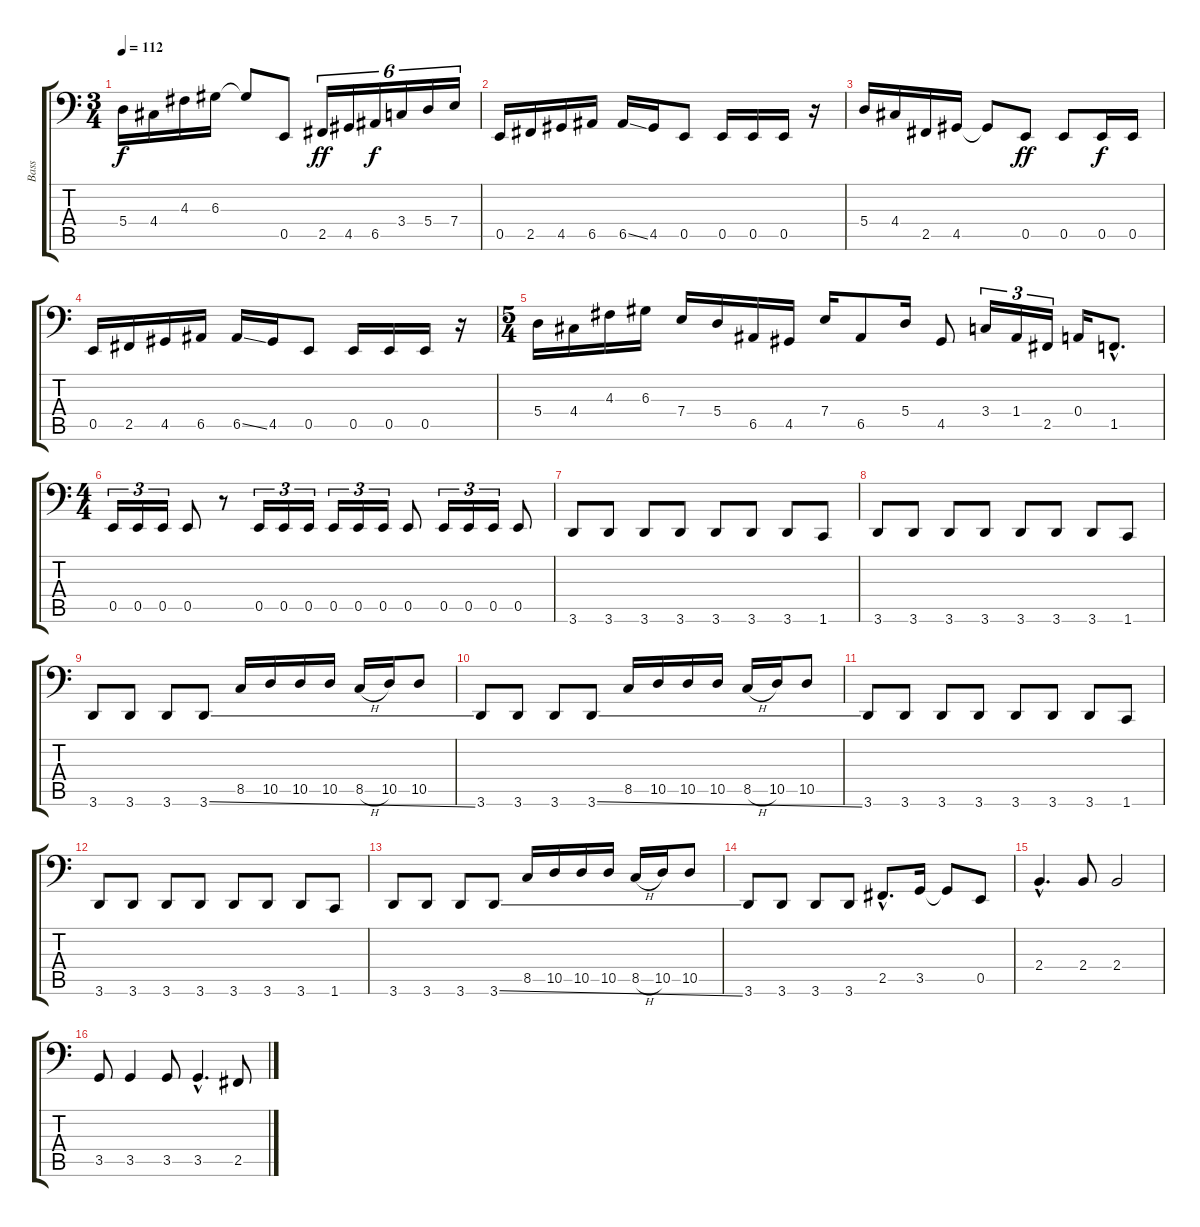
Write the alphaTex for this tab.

\track ("Bass" "Bass") {instrument electricbassfinger}
\staff {score tabs}
\tuning (C3 G2 D2 A1 E1 B0) {hide}
\ts (3 4)
\tempo 112
\clef f4
\ks c
5.4.16{dy f} 4.4.16 4.3.16 6.3.16 6.3{t}.8 0.5.8 2.5.16{tu (6 4) dy ff} 4.5.16{tu (6 4)} 6.5.16{tu (6 4) dy f} 3.4.16{tu (6 4)} 5.4.16{tu (6 4)} 7.4.16{tu (6 4)} |
0.5.16 2.5.16 4.5.16 6.5.16 6.5{ss}.16 4.5.16 0.5.8 0.5.16 0.5.16 0.5.16 r.16 |
5.4.16 4.4.16 2.5.16 4.5.16 4.5{t}.8 0.5.8{dy ff} 0.5.8 0.5.16{dy f} 0.5.16 |
0.5.16 2.5.16 4.5.16 6.5.16 6.5{ss}.16 4.5.16 0.5.8 0.5.16 0.5.16 0.5.16 r.16 |
\ts (5 4)
5.4.16 4.4.16 4.3.16 6.3.16 7.4.16 5.4.16 6.5.16 4.5.16 7.4.16 6.5.8 5.4.16 4.5.8 3.4.16{tu (3 2)} 1.4.16{tu (3 2)} 2.5.16{tu (3 2)} 0.4.16 1.5{hac}.8{d} |
\ts (4 4)
0.5.16{tu (3 2)} 0.5.16{tu (3 2)} 0.5.16{tu (3 2)} 0.5.8 r.8 0.5.16{tu (3 2)} 0.5.16{tu (3 2)} 0.5.16{tu (3 2)} 0.5.16{tu (3 2)} 0.5.16{tu (3 2)} 0.5.16{tu (3 2)} 0.5.8 0.5.16{tu (3 2)} 0.5.16{tu (3 2)} 0.5.16{tu (3 2)} 0.5.8 |
3.6.8 3.6.8 3.6.8 3.6.8 3.6.8 3.6.8 3.6.8 1.6.8 |
3.6.8 3.6.8 3.6.8 3.6.8 3.6.8 3.6.8 3.6.8 1.6.8 |
3.6.8 3.6.8 3.6.8 3.6{ss}.8 8.5.16 10.5.16 10.5.16 10.5.16 8.5{h}.16 10.5.16 10.5.8 |
3.6.8 3.6.8 3.6.8 3.6{ss}.8 8.5.16 10.5.16 10.5.16 10.5.16 8.5{h}.16 10.5.16 10.5.8 |
3.6.8 3.6.8 3.6.8 3.6.8 3.6.8 3.6.8 3.6.8 1.6.8 |
3.6.8 3.6.8 3.6.8 3.6.8 3.6.8 3.6.8 3.6.8 1.6.8 |
3.6.8 3.6.8 3.6.8 3.6{ss}.8 8.5.16 10.5.16 10.5.16 10.5.16 8.5{h}.16 10.5.16 10.5.8 |
3.6.8 3.6.8 3.6.8 3.6.8 2.5{hac}.8{d} 3.5.16 3.5{t}.8 0.5.8 |
2.4{hac}.4{d} 2.4.8 2.4.2 |
3.5.8 3.5.4 3.5.8 3.5{hac}.4{d} 2.5.8
